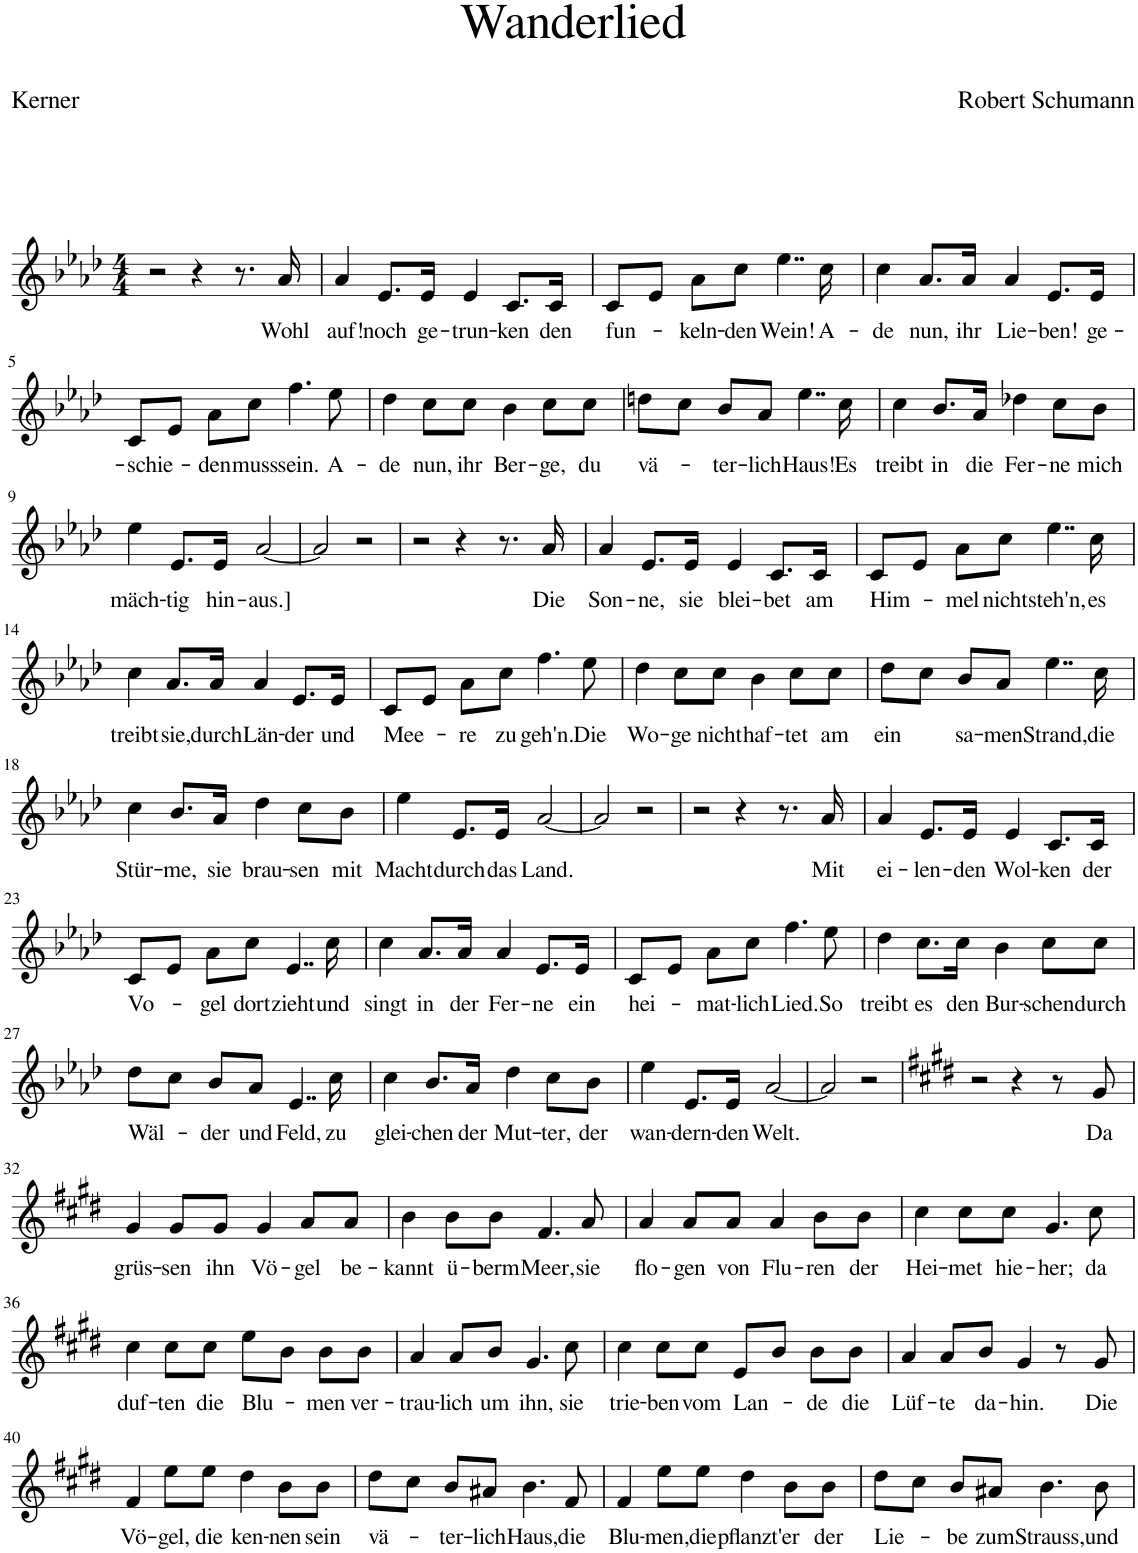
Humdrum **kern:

**kern	**text
*part1	*part1
*staff1	*staff1
*I"Piano	*
*I'Pno	*
*clefG2	*
*k[b-e-a-d-]	*
*M4/4	*
=1	=1
2r	.
4r	.
8.r	.
!	!LO:LY:b
16a-/	Wohl
=2	=2
!	!LO:LY:b
4a-/	auf!
!	!LO:LY:b
8.e-/L	noch
!	!LO:LY:b
16e-/Jk	ge-
!	!LO:LY:b
4e-/	-trun-
!	!LO:LY:b
8.c/L	-ken
!	!LO:LY:b
16c/Jk	den
=3	=3
!	!LO:LY:b
8c/L	fun-
8e-/J	.
!	!LO:LY:b
8a-\L	-keln-
!	!LO:LY:b
8cc\J	-den
!	!LO:LY:b
4..ee-\	Wein!
!	!LO:LY:b
16cc\	A-
=4	=4
!	!LO:LY:b
4cc\	-de
!	!LO:LY:b
8.a-/L	nun,
!	!LO:LY:b
16a-/Jk	ihr
!	!LO:LY:b
4a-/	Lie-
!	!LO:LY:b
8.e-/L	-ben!
!	!LO:LY:b
16e-/Jk	ge-
!!LO:LB:g=z
=5	=5
!	!LO:LY:b
8c/L	-schie-
8e-/J	.
!	!LO:LY:b
8a-\L	-den
!	!LO:LY:b
8cc\J	muss
!	!LO:LY:b
4.ff\	sein.
!	!LO:LY:b
8ee-\	A-
=6	=6
!	!LO:LY:b
4dd-\	-de
!	!LO:LY:b
8cc\L	nun,
!	!LO:LY:b
8cc\J	ihr
!	!LO:LY:b
4b-\	Ber-
!	!LO:LY:b
8cc\L	-ge,
!	!LO:LY:b
8cc\J	du
=7	=7
!	!LO:LY:b
8ddn\L	vä-
8cc\J	.
!	!LO:LY:b
8b-/L	-ter-
!	!LO:LY:b
8a-/J	-lich
!	!LO:LY:b
4..ee-\	Haus!
!	!LO:LY:b
16cc\	Es
=8	=8
!	!LO:LY:b
4cc\	treibt
!	!LO:LY:b
8.b-/L	in
!	!LO:LY:b
16a-/Jk	die
!	!LO:LY:b
4dd-X\	Fer-
!	!LO:LY:b
8cc\L	-ne
!	!LO:LY:b
8b-\J	mich
!!LO:LB:g=z
=9	=9
!	!LO:LY:b
4ee-\	mäch-
!	!LO:LY:b
8.e-/L	-tig
!	!LO:LY:b
16e-/Jk	hin-
!	!LO:LY:b
[2a-/	-aus.]
=10	=10
2a-/]	.
2r	.
=11	=11
2r	.
4r	.
8.r	.
!	!LO:LY:b
16a-/	Die
=12	=12
!	!LO:LY:b
4a-/	Son-
!	!LO:LY:b
8.e-/L	-ne,
!	!LO:LY:b
16e-/Jk	sie
!	!LO:LY:b
4e-/	blei-
!	!LO:LY:b
8.c/L	-bet
!	!LO:LY:b
16c/Jk	am
=13	=13
!	!LO:LY:b
8c/L	Him-
8e-/J	.
!	!LO:LY:b
8a-\L	-mel
!	!LO:LY:b
8cc\J	nicht
!	!LO:LY:b
4..ee-\	steh'n,
!	!LO:LY:b
16cc\	es
!!LO:LB:g=z
=14	=14
!	!LO:LY:b
4cc\	treibt
!	!LO:LY:b
8.a-/L	sie,
!	!LO:LY:b
16a-/Jk	durch
!	!LO:LY:b
4a-/	Län-
!	!LO:LY:b
8.e-/L	-der
!	!LO:LY:b
16e-/Jk	und
=15	=15
!	!LO:LY:b
8c/L	Mee-
8e-/J	.
!	!LO:LY:b
8a-\L	-re
!	!LO:LY:b
8cc\J	zu
!	!LO:LY:b
4.ff\	geh'n.
!	!LO:LY:b
8ee-\	Die
=16	=16
!	!LO:LY:b
4dd-\	Wo-
!	!LO:LY:b
8cc\L	-ge
!	!LO:LY:b
8cc\J	nicht
!	!LO:LY:b
4b-\	haf-
!	!LO:LY:b
8cc\L	-tet
!	!LO:LY:b
8cc\J	am
=17	=17
!	!LO:LY:b
8dd-\L	ein
8cc\J	.
!	!LO:LY:b
8b-/L	-sa-
!	!LO:LY:b
8a-/J	-men
!	!LO:LY:b
4..ee-\	Strand,
!	!LO:LY:b
16cc\	die
!!LO:LB:g=z
=18	=18
!	!LO:LY:b
4cc\	Stür-
!	!LO:LY:b
8.b-/L	-me,
!	!LO:LY:b
16a-/Jk	sie
!	!LO:LY:b
4dd-\	brau-
!	!LO:LY:b
8cc\L	-sen
!	!LO:LY:b
8b-\J	mit
=19	=19
!	!LO:LY:b
4ee-\	Macht
!	!LO:LY:b
8.e-/L	durch
!	!LO:LY:b
16e-/Jk	das
!	!LO:LY:b
[2a-/	Land.
=20	=20
2a-/]	.
2r	.
=21	=21
2r	.
4r	.
8.r	.
!	!LO:LY:b
16a-/	Mit
=22	=22
!	!LO:LY:b
4a-/	ei-
!	!LO:LY:b
8.e-/L	-len-
!	!LO:LY:b
16e-/Jk	-den
!	!LO:LY:b
4e-/	Wol-
!	!LO:LY:b
8.c/L	-ken
!	!LO:LY:b
16c/Jk	der
!!LO:LB:g=z
=23	=23
!	!LO:LY:b
8c/L	Vo-
8e-/J	.
!	!LO:LY:b
8a-\L	-gel
!	!LO:LY:b
8cc\J	dort
!	!LO:LY:b
4..e-/	zieht
!	!LO:LY:b
16cc\	und
=24	=24
!	!LO:LY:b
4cc\	singt
!	!LO:LY:b
8.a-/L	in
!	!LO:LY:b
16a-/Jk	der
!	!LO:LY:b
4a-/	Fer-
!	!LO:LY:b
8.e-/L	-ne
!	!LO:LY:b
16e-/Jk	ein
=25	=25
!	!LO:LY:b
8c/L	hei-
8e-/J	.
!	!LO:LY:b
8a-\L	-mat-
!	!LO:LY:b
8cc\J	-lich
!	!LO:LY:b
4.ff\	Lied.
!	!LO:LY:b
8ee-\	So
=26	=26
!	!LO:LY:b
4dd-\	treibt
!	!LO:LY:b
8.cc\L	es
!	!LO:LY:b
16cc\Jk	den
!	!LO:LY:b
4b-\	Bur-
!	!LO:LY:b
8cc\L	-schen
!	!LO:LY:b
8cc\J	durch
!!LO:LB:g=z
=27	=27
!	!LO:LY:b
8dd-\L	Wäl-
8cc\J	.
!	!LO:LY:b
8b-/L	-der
!	!LO:LY:b
8a-/J	und
!	!LO:LY:b
4..e-/	Feld,
!	!LO:LY:b
16cc\	zu
=28	=28
!	!LO:LY:b
4cc\	glei-
!	!LO:LY:b
8.b-/L	-chen
!	!LO:LY:b
16a-/Jk	der
!	!LO:LY:b
4dd-\	Mut-
!	!LO:LY:b
8cc\L	-ter,
!	!LO:LY:b
8b-\J	der
=29	=29
!	!LO:LY:b
4ee-\	wan-
!	!LO:LY:b
8.e-/L	-dern-
!	!LO:LY:b
16e-/Jk	-den
!	!LO:LY:b
[2a-/	Welt.
=30	=30
2a-/]	.
2r	.
=31	=31
*k[f#c#g#d#]	*
2r	.
4r	.
8r	.
!	!LO:LY:b
8g#/	Da
!!LO:LB:g=z
=32	=32
!	!LO:LY:b
4g#/	grüs-
!	!LO:LY:b
8g#/L	-sen
!	!LO:LY:b
8g#/J	ihn
!	!LO:LY:b
4g#/	Vö-
!	!LO:LY:b
8a/L	-gel
!	!LO:LY:b
8a/J	be-
=33	=33
!	!LO:LY:b
4b\	-kannt
!	!LO:LY:b
8b\L	ü-
!	!LO:LY:b
8b\J	-berm
!	!LO:LY:b
4.f#/	Meer,
!	!LO:LY:b
8a/	sie
=34	=34
!	!LO:LY:b
4a/	flo-
!	!LO:LY:b
8a/L	-gen
!	!LO:LY:b
8a/J	von
!	!LO:LY:b
4a/	Flu-
!	!LO:LY:b
8b\L	-ren
!	!LO:LY:b
8b\J	der
=35	=35
!	!LO:LY:b
4cc#\	Hei-
!	!LO:LY:b
8cc#\L	-met
!	!LO:LY:b
8cc#\J	hie-
!	!LO:LY:b
4.g#/	-her;
!	!LO:LY:b
8cc#\	da
!!LO:LB:g=z
=36	=36
!	!LO:LY:b
4cc#\	duf-
!	!LO:LY:b
8cc#\L	-ten
!	!LO:LY:b
8cc#\J	die
!	!LO:LY:b
8ee\L	Blu-
8b\J	.
!	!LO:LY:b
8b\L	-men
!	!LO:LY:b
8b\J	ver-
=37	=37
!	!LO:LY:b
4a/	-trau-
!	!LO:LY:b
8a/L	-lich
!	!LO:LY:b
8b/J	um
!	!LO:LY:b
4.g#/	ihn,
!	!LO:LY:b
8cc#\	sie
=38	=38
!	!LO:LY:b
4cc#\	trie-
!	!LO:LY:b
8cc#\L	-ben
!	!LO:LY:b
8cc#\J	vom
!	!LO:LY:b
8e/L	Lan-
8b/J	.
!	!LO:LY:b
8b\L	-de
!	!LO:LY:b
8b\J	die
=39	=39
!	!LO:LY:b
4a/	Lüf-
!	!LO:LY:b
8a/L	-te
!	!LO:LY:b
8b/J	da-
!	!LO:LY:b
4g#/	-hin.
8r	.
!	!LO:LY:b
8g#/	Die
!!LO:LB:g=z
=40	=40
!	!LO:LY:b
4f#/	Vö-
!	!LO:LY:b
8ee\L	-gel,
!	!LO:LY:b
8ee\J	die
!	!LO:LY:b
4dd#\	ken-
!	!LO:LY:b
8b\L	-nen
!	!LO:LY:b
8b\J	sein
=41	=41
!	!LO:LY:b
8dd#\L	vä-
8cc#\J	.
!	!LO:LY:b
8b/L	-ter-
!	!LO:LY:b
8a#X/J	-lich
!	!LO:LY:b
4.b\	Haus,
!	!LO:LY:b
8f#/	die
=42	=42
!	!LO:LY:b
4f#/	Blu-
!	!LO:LY:b
8ee\L	-men,
!	!LO:LY:b
8ee\J	die
!	!LO:LY:b
4dd#\	pflanzt'
!	!LO:LY:b
8b\L	er
!	!LO:LY:b
8b\J	der
=43	=43
!	!LO:LY:b
8dd#\L	Lie-
8cc#\J	.
!	!LO:LY:b
8b/L	-be
!	!LO:LY:b
8a#X/J	zum
!	!LO:LY:b
4.b\	Strauss,
!	!LO:LY:b
8b\	und
=	=
*-	*-
